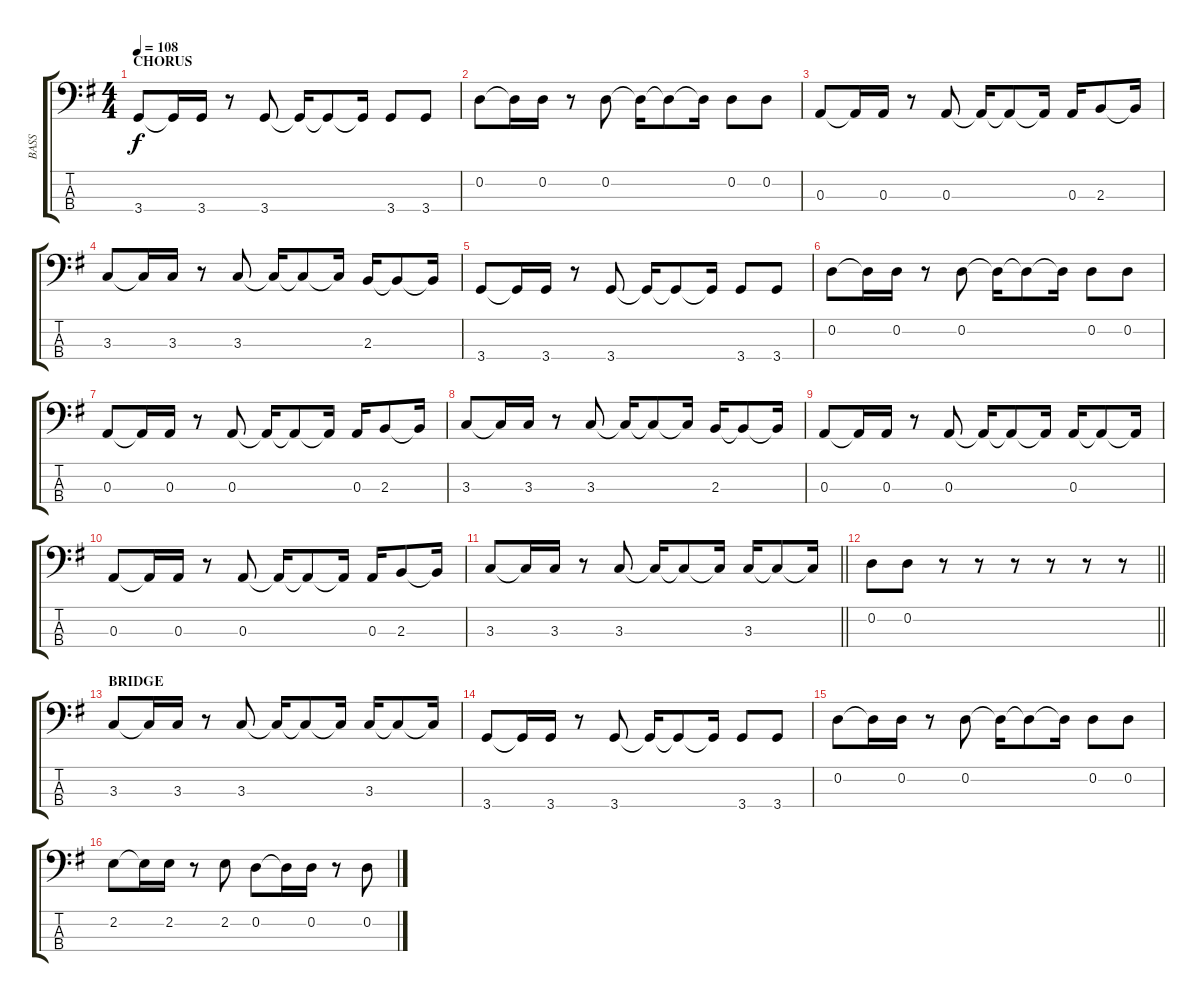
\track ("BASS" "BASS") {instrument acousticbass}
\staff {score tabs}
\tuning (G2 D2 A1 E1) {hide}
\ts (4 4)
\section ("" "CHORUS")
\tempo 108
\clef f4
\ks g
3.4.8{dy f} 3.4{t}.16 3.4.16 r.8 3.4.8 3.4{t}.16 3.4{t}.8 3.4{t}.16 3.4.8 3.4.8 |
0.2.8 0.2{t}.16 0.2.16 r.8 0.2.8 0.2{t}.16 0.2{t}.8 0.2{t}.16 0.2.8 0.2.8 |
0.3.8 0.3{t}.16 0.3.16 r.8 0.3.8 0.3{t}.16 0.3{t}.8 0.3{t}.16 0.3.16 2.3.8 2.3{t}.16 |
3.3.8 3.3{t}.16 3.3.16 r.8 3.3.8 3.3{t}.16 3.3{t}.8 3.3{t}.16 2.3.16 2.3{t}.8 2.3{t}.16 |
3.4.8 3.4{t}.16 3.4.16 r.8 3.4.8 3.4{t}.16 3.4{t}.8 3.4{t}.16 3.4.8 3.4.8 |
0.2.8 0.2{t}.16 0.2.16 r.8 0.2.8 0.2{t}.16 0.2{t}.8 0.2{t}.16 0.2.8 0.2.8 |
0.3.8 0.3{t}.16 0.3.16 r.8 0.3.8 0.3{t}.16 0.3{t}.8 0.3{t}.16 0.3.16 2.3.8 2.3{t}.16 |
3.3.8 3.3{t}.16 3.3.16 r.8 3.3.8 3.3{t}.16 3.3{t}.8 3.3{t}.16 2.3.16 2.3{t}.8 2.3{t}.16 |
0.3.8 0.3{t}.16 0.3.16 r.8 0.3.8 0.3{t}.16 0.3{t}.8 0.3{t}.16 0.3.16 0.3{t}.8 0.3{t}.16 |
0.3.8 0.3{t}.16 0.3.16 r.8 0.3.8 0.3{t}.16 0.3{t}.8 0.3{t}.16 0.3.16 2.3.8 2.3{t}.16 |
\barLineRight lightlight
3.3.8 3.3{t}.16 3.3.16 r.8 3.3.8 3.3{t}.16 3.3{t}.8 3.3{t}.16 3.3.16 3.3{t}.8 3.3{t}.16 |
\barLineRight lightlight
0.2.8 0.2.8 r.8 r.8 r.8 r.8 r.8 r.8 |
\section ("" "BRIDGE")
3.3.8 3.3{t}.16 3.3.16 r.8 3.3.8 3.3{t}.16 3.3{t}.8 3.3{t}.16 3.3.16 3.3{t}.8 3.3{t}.16 |
3.4.8 3.4{t}.16 3.4.16 r.8 3.4.8 3.4{t}.16 3.4{t}.8 3.4{t}.16 3.4.8 3.4.8 |
0.2.8 0.2{t}.16 0.2.16 r.8 0.2.8 0.2{t}.16 0.2{t}.8 0.2{t}.16 0.2.8 0.2.8 |
2.2.8 2.2{t}.16 2.2.16 r.8 2.2.8 0.2.8 0.2{t}.16 0.2.16 r.8 0.2.8
